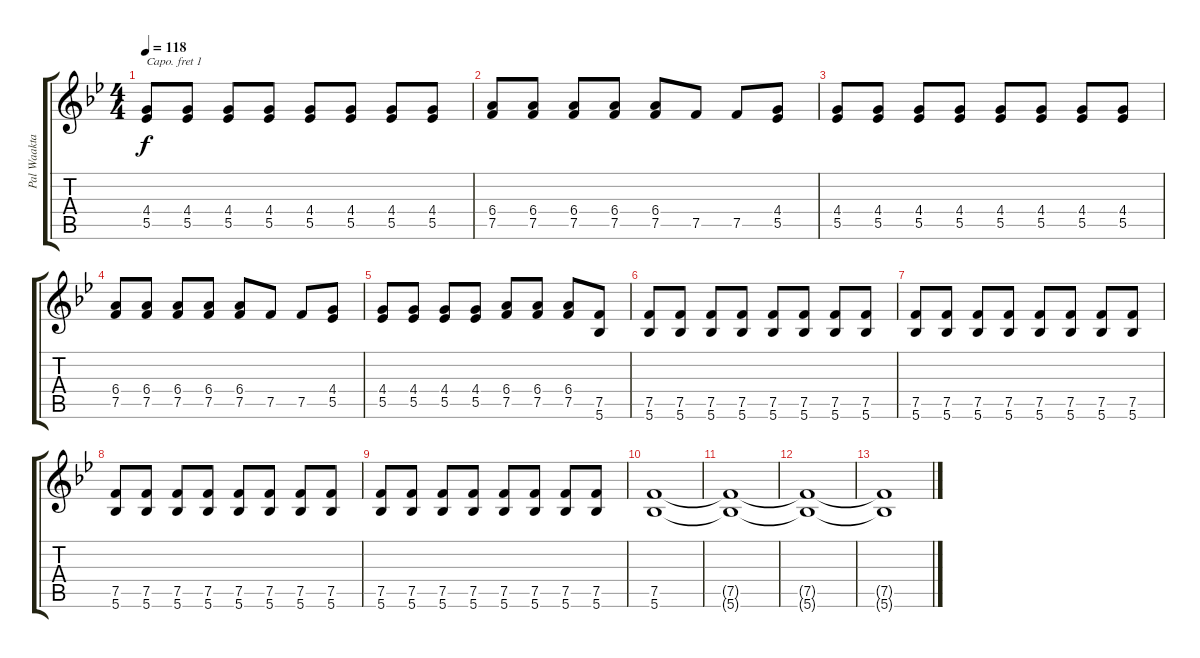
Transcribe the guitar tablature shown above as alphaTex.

\track ("Pal Waaktaar" "Pal Waakta") {instrument electricguitarclean}
\staff {score tabs}
\capo 1
\tuning (E4 B3 G3 D3 A2 E2) {hide}
\ts (4 4)
\tempo 118
\clef g2
\ks bb
(4.4 5.5).8{dy f} (4.4 5.5).8 (4.4 5.5).8 (4.4 5.5).8 (4.4 5.5).8 (4.4 5.5).8 (4.4 5.5).8 (4.4 5.5).8 |
(6.4 7.5).8 (6.4 7.5).8 (6.4 7.5).8 (6.4 7.5).8 (6.4 7.5).8 7.5.8 7.5.8 (4.4 5.5).8 |
(4.4 5.5).8 (4.4 5.5).8 (4.4 5.5).8 (4.4 5.5).8 (4.4 5.5).8 (4.4 5.5).8 (4.4 5.5).8 (4.4 5.5).8 |
(6.4 7.5).8 (6.4 7.5).8 (6.4 7.5).8 (6.4 7.5).8 (6.4 7.5).8 7.5.8 7.5.8 (4.4 5.5).8 |
(4.4 5.5).8 (4.4 5.5).8 (4.4 5.5).8 (4.4 5.5).8 (6.4 7.5).8 (6.4 7.5).8 (6.4 7.5).8 (7.5 5.6).8 |
(7.5 5.6).8 (7.5 5.6).8 (7.5 5.6).8 (7.5 5.6).8 (7.5 5.6).8 (7.5 5.6).8 (7.5 5.6).8 (7.5 5.6).8 |
(7.5 5.6).8 (7.5 5.6).8 (7.5 5.6).8 (7.5 5.6).8 (7.5 5.6).8 (7.5 5.6).8 (7.5 5.6).8 (7.5 5.6).8 |
(7.5 5.6).8 (7.5 5.6).8 (7.5 5.6).8 (7.5 5.6).8 (7.5 5.6).8 (7.5 5.6).8 (7.5 5.6).8 (7.5 5.6).8 |
(7.5 5.6).8 (7.5 5.6).8 (7.5 5.6).8 (7.5 5.6).8 (7.5 5.6).8 (7.5 5.6).8 (7.5 5.6).8 (7.5 5.6).8 |
(7.5 5.6).1 |
(7.5{t} 5.6{t}).1 |
(7.5{t} 5.6{t}).1 |
(7.5{t} 5.6{t}).1
